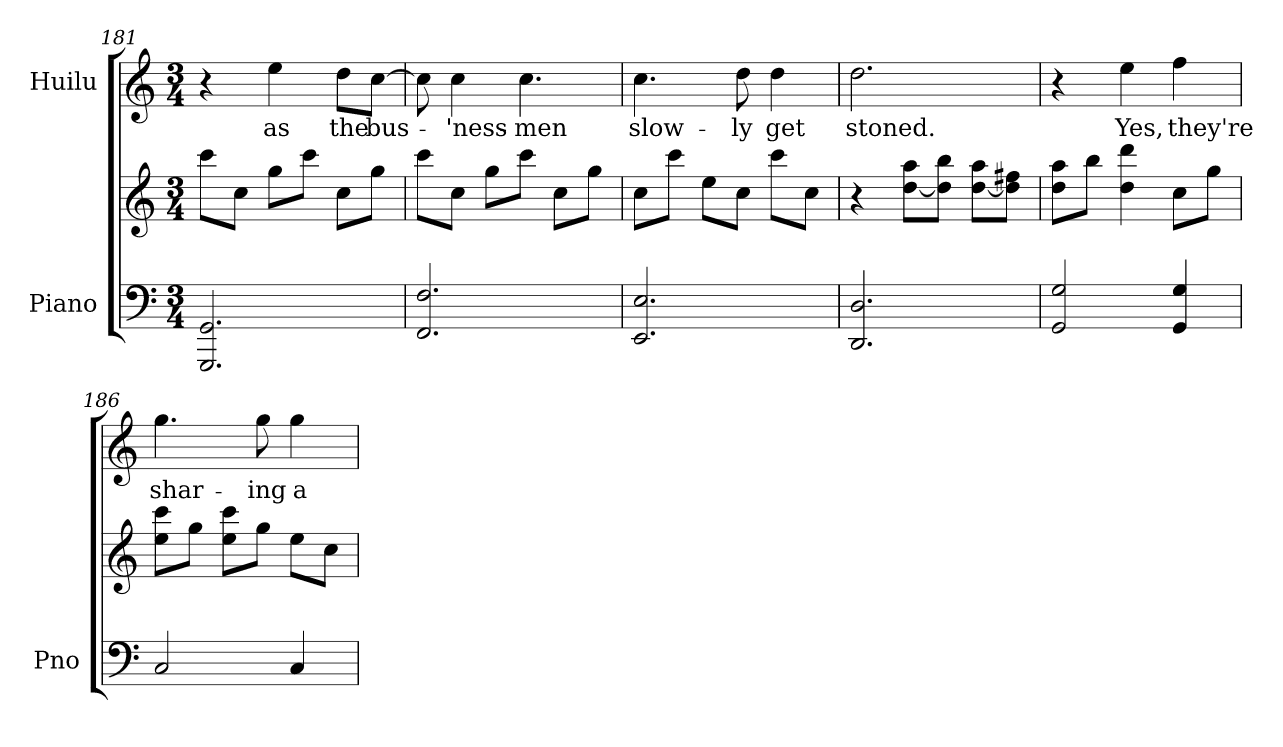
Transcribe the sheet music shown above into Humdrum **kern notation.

**kern	**kern	**kern	**text
*part2	*part2	*part1	*part1
*staff3	*staff2	*staff1	*staff1
*I"Piano	*	*I"Huilu	*
*I'Pno	*	*	*
*clefF4	*clefG2	*clefG2	*
*k[]	*k[]	*k[]	*
*M3/4	*M3/4	*M3/4	*
=181	=181	=181	=181
2.GGG/ 2.GG/	8ccc\L	4r	.
.	8cc\J	.	.
.	8gg\L	4ee\	as
.	8ccc\J	.	.
.	8cc\L	8dd\L	the
.	8gg\J	[8cc\J	bus-
=182	=182	=182	=182
2.FF/ 2.F/	8ccc\L	8cc\]	.
.	8cc\J	4cc\	-'ness-
.	8gg\L	.	.
.	8ccc\J	4.cc\	-men
.	8cc\L	.	.
.	8gg\J	.	.
=183	=183	=183	=183
2.EE/ 2.E/	8cc\L	4.cc\	slow-
.	8ccc\J	.	.
.	8ee\L	.	.
.	8cc\J	8dd\	-ly
.	8ccc\L	4dd\	get
.	8cc\J	.	.
!!LO:PB:g=z
=184	=184	=184	=184
2.DD/ 2.D/	4r	2.dd\	stoned.
.	[8dd\ 8aa\L	.	.
.	8dd\] 8bb\J	.	.
.	[8dd\ 8aa\L	.	.
.	8dd\] 8ff#X\J	.	.
=185	=185	=185	=185
2GG/ 2G/	8dd\ 8aa\L	4r	.
.	8bb\J	.	.
.	4dd\ 4ddd\	4ee\	Yes,
4GG/ 4G/	8cc\L	4ff\	they're
.	8gg\J	.	.
=186	=186	=186	=186
2C/	8ee\ 8ccc\L	4.gg\	shar-
.	8gg\J	.	.
.	8ee\ 8ccc\L	.	.
.	8gg\J	8gg\	-ing
4C/	8ee\L	4gg\	a
.	8cc\J	.	.
=	=	=	=
*-	*-	*-	*-
